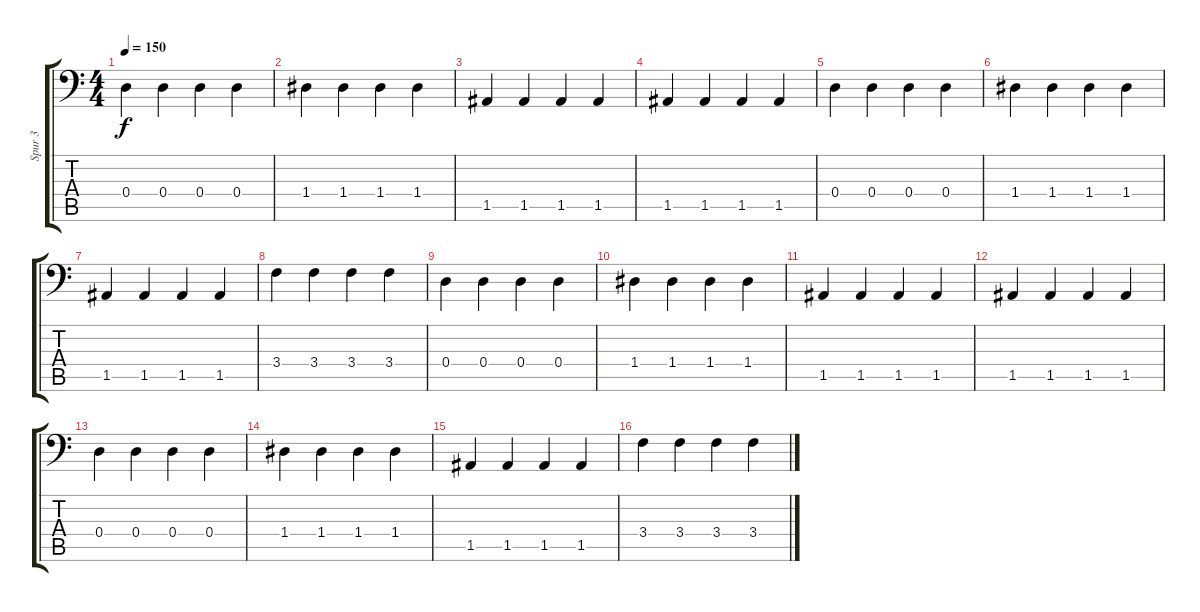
\track ("Spur 3" "Spur 3") {instrument electricbassfinger}
\staff {score tabs}
\tuning (E3 B2 G2 D2 A1 E1) {hide}
\ts (4 4)
\tempo 150
\clef f4
\ks c
0.4.4{dy f} 0.4.4 0.4.4 0.4.4 |
1.4.4 1.4.4 1.4.4 1.4.4 |
1.5.4 1.5.4 1.5.4 1.5.4 |
1.5.4 1.5.4 1.5.4 1.5.4 |
0.4.4 0.4.4 0.4.4 0.4.4 |
1.4.4 1.4.4 1.4.4 1.4.4 |
1.5.4 1.5.4 1.5.4 1.5.4 |
3.4.4 3.4.4 3.4.4 3.4.4 |
0.4.4 0.4.4 0.4.4 0.4.4 |
1.4.4 1.4.4 1.4.4 1.4.4 |
1.5.4 1.5.4 1.5.4 1.5.4 |
1.5.4 1.5.4 1.5.4 1.5.4 |
0.4.4 0.4.4 0.4.4 0.4.4 |
1.4.4 1.4.4 1.4.4 1.4.4 |
1.5.4 1.5.4 1.5.4 1.5.4 |
3.4.4 3.4.4 3.4.4 3.4.4
